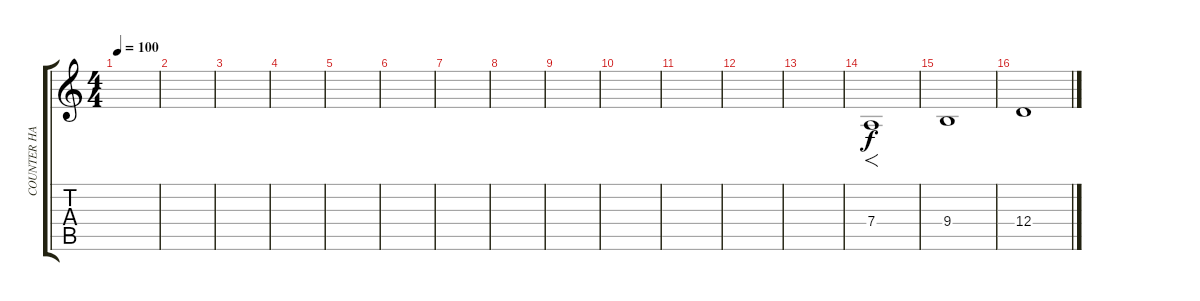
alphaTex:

\track ("COUNTER HARMONIES" "COUNTER HA") {instrument choiraahs}
\staff {score tabs}
\tuning (E4 B3 G3 D3 A2 E2) {hide}
\ts (4 4)
\tempo 100
\clef g2
\ks c
|
|
|
|
|
|
|
|
|
|
|
|
|
7.4.1{f} |
9.4.1 |
12.4.1
